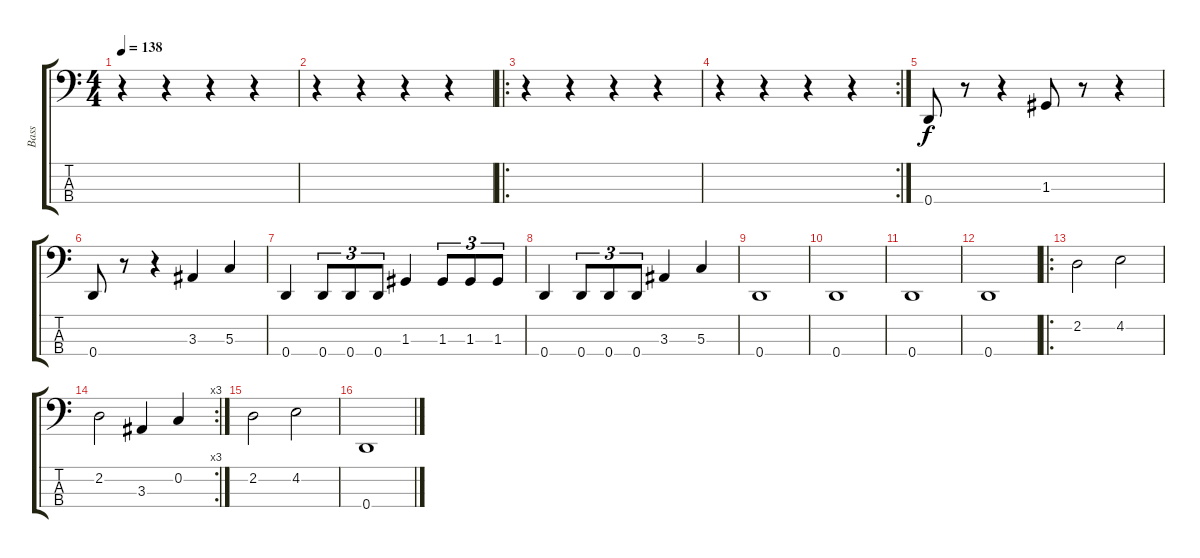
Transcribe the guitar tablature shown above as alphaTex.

\track ("Bass" "Bass") {instrument electricbassfinger}
\staff {score tabs}
\tuning (F2 C2 G1 D1) {hide}
\ts (4 4)
\tempo 138
\clef f4
\ks c
r.4{dy f instrument electricbassfinger} r.4 r.4 r.4 |
r.4 r.4 r.4 r.4 |
\ro
r.4 r.4 r.4 r.4 |
\rc 2
r.4 r.4 r.4 r.4 |
0.4.8 r.8 r.4 1.3.8 r.8 r.4 |
0.4.8 r.8 r.4 3.3.4 5.3.4 |
0.4.4 0.4.8{tu (3 2)} 0.4.8{tu (3 2)} 0.4.8{tu (3 2)} 1.3.4 1.3.8{tu (3 2)} 1.3.8{tu (3 2)} 1.3.8{tu (3 2)} |
0.4.4 0.4.8{tu (3 2)} 0.4.8{tu (3 2)} 0.4.8{tu (3 2)} 3.3.4 5.3.4 |
0.4.1 |
0.4.1 |
0.4.1 |
0.4.1 |
\ro
2.2.2 4.2.2 |
\rc 3
2.2.2 3.3.4 0.2.4 |
2.2.2 4.2.2 |
0.4.1
